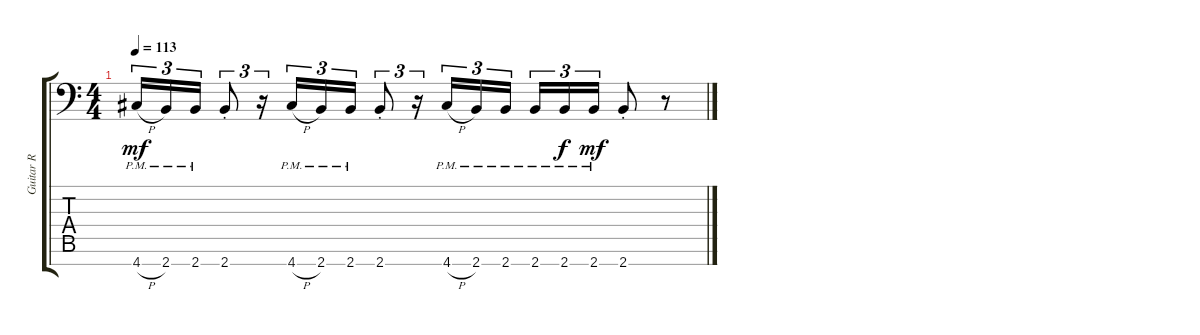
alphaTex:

\track ("Guitar R" "Guitar R") {instrument overdrivenguitar}
\staff {score tabs}
\tuning (E4 B3 G3 D3 A2 E2 A1) {hide}
\ts (4 4)
\tempo 113
\clef f4
\ks c
4.7{h pm}.16{tu (3 2) dy mf} 2.7{pm}.16{tu (3 2)} 2.7{pm}.16{tu (3 2)} 2.7{st}.8{tu (3 2)} r.16{tu (3 2)} 4.7{h pm}.16{tu (3 2)} 2.7{pm}.16{tu (3 2)} 2.7{pm}.16{tu (3 2)} 2.7{st}.8{tu (3 2)} r.16{tu (3 2)} 4.7{h pm}.16{tu (3 2)} 2.7{pm}.16{tu (3 2)} 2.7{pm}.16{tu (3 2) beam splitsecondary} 2.7{pm}.16{tu (3 2)} 2.7{pm}.16{tu (3 2) dy f} 2.7{pm}.16{tu (3 2) dy mf} 2.7{st}.8 r.8
